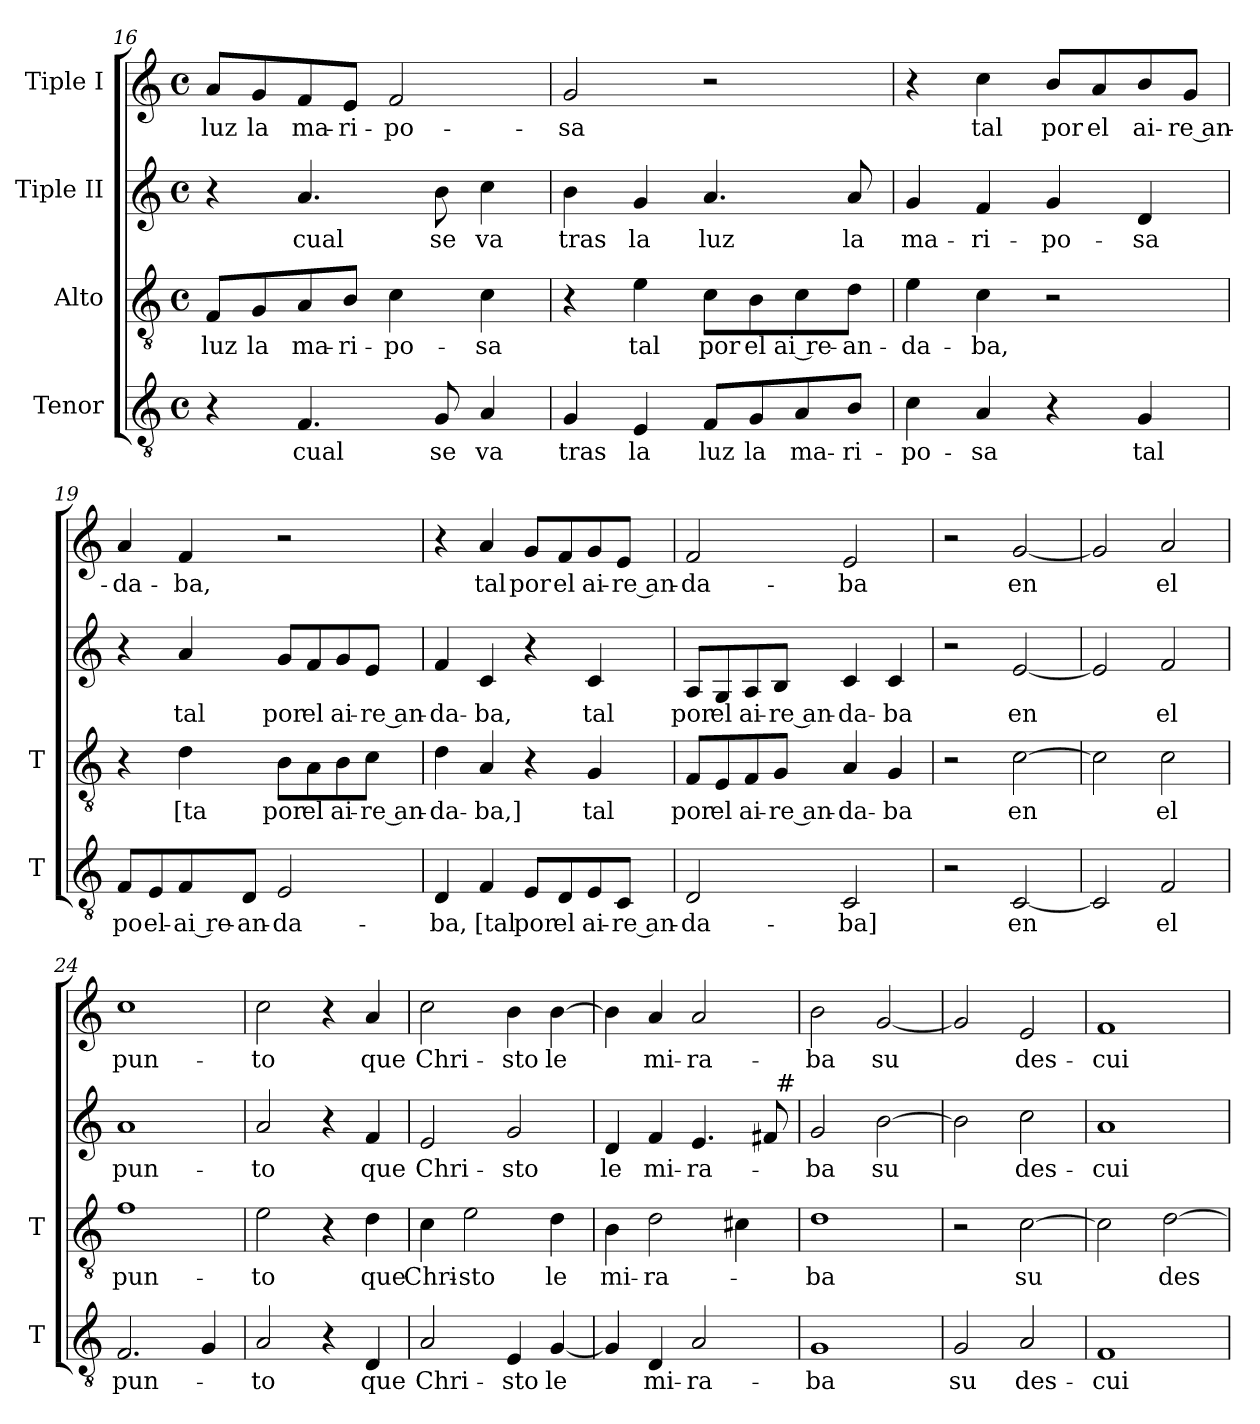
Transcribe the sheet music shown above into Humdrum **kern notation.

**kern	**text	**kern	**text	**kern	**text	**kern	**text
*part4	*part4	*part3	*part3	*part2	*part2	*part1	*part1
*staff4	*staff4	*staff3	*staff3	*staff2	*staff2	*staff1	*staff1
*I"Tenor	*	*I"Alto	*	*I"Tiple II	*	*I"Tiple I	*
*I'T	*	*I'T	*	*	*	*	*
!!LO:LB:g=z
*clefGv2	*	*clefGv2	*	*clefG2	*	*clefG2	*
*ITrd7c12	*	*ITrd7c12	*	*	*	*	*
*k[]	*	*k[]	*	*k[]	*	*k[]	*
*C:	*	*C:	*	*C:	*	*C:	*
*M4/4	*	*M4/4	*	*M4/4	*	*M4/4	*
*met(c)	*	*met(c)	*	*met(c)	*	*met(c)	*
=16	=16	=16	=16	=16	=16	=16	=16
!	!	!	!LO:LY:b	!	!	!	!LO:LY:b
4r	.	8FF/L	luz	4r	.	8a/L	luz
!	!	!	!LO:LY:b	!	!	!	!LO:LY:b
.	.	8GG/	la	.	.	8g/	la
!	!LO:LY:b	!	!LO:LY:b	!	!LO:LY:b	!	!LO:LY:b
4.FF/	cual	8AA/	ma-	4.a/	cual	8f/	ma-
!	!	!	!LO:LY:b	!	!	!	!LO:LY:b
.	.	8BB/J	-ri-	.	.	8e/J	-ri-
!	!	!	!LO:LY:b	!	!	!	!LO:LY:b
.	.	4C\	-po-	.	.	2f/	-po-
!	!LO:LY:b	!	!	!	!LO:LY:b	!	!
8GG/	se	.	.	8b\	se	.	.
!	!LO:LY:b	!	!LO:LY:b	!	!LO:LY:b	!	!
4AA/	va	4C\	-sa	4cc\	va	.	.
=17	=17	=17	=17	=17	=17	=17	=17
!	!LO:LY:b	!	!	!	!LO:LY:b	!	!LO:LY:b
4GG/	tras	4r	.	4b\	tras	2g/	-sa
!	!LO:LY:b	!	!LO:LY:b	!	!LO:LY:b	!	!
4EE/	la	4E\	tal	4g/	la	.	.
!	!LO:LY:b	!	!LO:LY:b	!	!LO:LY:b	!	!
8FF/L	luz	8C\L	por	4.a/	luz	2r	.
!	!LO:LY:b	!	!LO:LY:b	!	!	!	!
8GG/	la	8BB\	el	.	.	.	.
!	!LO:LY:b	!	!LO:LY:b	!	!	!	!
8AA/	ma-	8C\	ai re-	.	.	.	.
!	!LO:LY:b	!	!LO:LY:b	!	!LO:LY:b	!	!
8BB/J	-ri-	8D\J	-an-	8a/	la	.	.
=18	=18	=18	=18	=18	=18	=18	=18
!	!LO:LY:b	!	!LO:LY:b	!	!LO:LY:b	!	!
4C\	-po-	4E\	-da-	4g/	ma-	4r	.
!	!LO:LY:b	!	!LO:LY:b	!	!LO:LY:b	!	!LO:LY:b
4AA/	-sa	4C\	-ba,	4f/	-ri-	4cc\	tal
!	!	!	!	!	!LO:LY:b	!	!LO:LY:b
4r	.	2r	.	4g/	-po-	8b/L	por
!	!	!	!	!	!	!	!LO:LY:b
.	.	.	.	.	.	8a/	el
!	!LO:LY:b	!	!	!	!LO:LY:b	!	!LO:LY:b
4GG/	tal	.	.	4d/	-sa	8b/	ai-
!	!	!	!	!	!	!	!LO:LY:b
.	.	.	.	.	.	8g/J	-re an-
=19	=19	=19	=19	=19	=19	=19	=19
!	!LO:LY:b	!	!	!	!	!	!LO:LY:b
8FF/L	po	4r	.	4r	.	4a/	-da-
!	!LO:LY:b	!	!	!	!	!	!
8EE/	el-	.	.	.	.	.	.
!	!LO:LY:b	!	!LO:LY:b	!	!LO:LY:b	!	!LO:LY:b
8FF/	-ai re-	4D\	[ta	4a/	tal	4f/	-ba,
!	!LO:LY:b	!	!	!	!	!	!
8DD/J	-an-	.	.	.	.	.	.
!	!LO:LY:b	!	!LO:LY:b	!	!LO:LY:b	!	!
2EE/	-da-	8BB\L	por	8g/L	por	2r	.
!	!	!	!LO:LY:b	!	!LO:LY:b	!	!
.	.	8AA\	el	8f/	el	.	.
!	!	!	!LO:LY:b	!	!LO:LY:b	!	!
.	.	8BB\	ai-	8g/	ai-	.	.
!	!	!	!LO:LY:b	!	!LO:LY:b	!	!
.	.	8C\J	-re an-	8e/J	-re an-	.	.
=20	=20	=20	=20	=20	=20	=20	=20
!	!LO:LY:b	!	!LO:LY:b	!	!LO:LY:b	!	!
4DD/	-ba,	4D\	-da-	4f/	-da-	4r	.
!	!LO:LY:b	!	!LO:LY:b	!	!LO:LY:b	!	!LO:LY:b
4FF/	[tal	4AA/	-ba,]	4c/	-ba,	4a/	tal
!	!LO:LY:b	!	!	!	!	!	!LO:LY:b
8EE/L	por	4r	.	4r	.	8g/L	por
!	!LO:LY:b	!	!	!	!	!	!LO:LY:b
8DD/	el	.	.	.	.	8f/	el
!	!LO:LY:b	!	!LO:LY:b	!	!LO:LY:b	!	!LO:LY:b
8EE/	ai-	4GG/	tal	4c/	tal	8g/	ai-
!	!LO:LY:b	!	!	!	!	!	!LO:LY:b
8CC/J	-re an-	.	.	.	.	8e/J	-re an-
!!LO:PB:g=z
=21	=21	=21	=21	=21	=21	=21	=21
!	!LO:LY:b	!	!LO:LY:b	!	!LO:LY:b	!	!LO:LY:b
2DD/	-da-	8FF/L	por	8A/L	por	2f/	-da-
!	!	!	!LO:LY:b	!	!LO:LY:b	!	!
.	.	8EE/	el	8G/	el	.	.
!	!	!	!LO:LY:b	!	!LO:LY:b	!	!
.	.	8FF/	ai-	8A/	ai-	.	.
!	!	!	!LO:LY:b	!	!LO:LY:b	!	!
.	.	8GG/J	-re an-	8B/J	-re an-	.	.
!	!LO:LY:b	!	!LO:LY:b	!	!LO:LY:b	!	!LO:LY:b
2CC/	-ba]	4AA/	-da-	4c/	-da-	2e/	-ba
!	!	!	!LO:LY:b	!	!LO:LY:b	!	!
.	.	4GG/	-ba	4c/	-ba	.	.
=22	=22	=22	=22	=22	=22	=22	=22
2r	.	2r	.	2r	.	2r	.
!	!LO:LY:b	!	!LO:LY:b	!	!LO:LY:b	!	!LO:LY:b
[<2CC/	en	[>2C\	en	[<2e/	en	[<2g/	en
=23	=23	=23	=23	=23	=23	=23	=23
2CC/]	.	2C\]	.	2e/]	.	2g/]	.
!	!LO:LY:b	!	!LO:LY:b	!	!LO:LY:b	!	!LO:LY:b
2FF/	el	2C\	el	2f/	el	2a/	el
=24	=24	=24	=24	=24	=24	=24	=24
!	!LO:LY:b	!	!LO:LY:b	!	!LO:LY:b	!	!LO:LY:b
2.FF/	pun-	1F	pun-	1a	pun-	1cc	pun-
4GG/	.	.	.	.	.	.	.
=25	=25	=25	=25	=25	=25	=25	=25
!	!LO:LY:b	!	!LO:LY:b	!	!LO:LY:b	!	!LO:LY:b
2AA/	-to	2E\	-to	2a/	-to	2cc\	-to
4r	.	4r	.	4r	.	4r	.
!	!LO:LY:b	!	!LO:LY:b	!	!LO:LY:b	!	!LO:LY:b
4DD/	que	4D\	que	4f/	que	4a/	que
=26	=26	=26	=26	=26	=26	=26	=26
!	!LO:LY:b	!	!LO:LY:b	!	!LO:LY:b	!	!LO:LY:b
2AA/	Chri-	4C\	Chri-	2e/	Chri-	2cc\	Chri-
!	!	!	!LO:LY:b	!	!	!	!
.	.	2E\	-sto	.	.	.	.
!	!LO:LY:b	!	!	!	!LO:LY:b	!	!LO:LY:b
4EE/	-sto	.	.	2g/	-sto	4b\	-sto
!	!LO:LY:b	!	!LO:LY:b	!	!	!	!LO:LY:b
[<4GG/	le	4D\	le	.	.	[>4b\	le
=27	=27	=27	=27	=27	=27	=27	=27
!	!	!	!LO:LY:b	!	!LO:LY:b	!	!
*	*	*	*	*^	*	*	*
4GG/]	.	4BB\	mi-	4d/	2ryy	le	4b\]	.
!	!LO:LY:b	!	!LO:LY:b	!	!	!LO:LY:b	!	!LO:LY:b
4DD/	mi-	2D\	-ra-	4f/	.	mi-	4a/	mi-
!	!LO:LY:b	!	!	!	!	!LO:LY:b	!	!LO:LY:b
2AA/	-ra-	.	.	4.e/	4ryy	-ra-	2a/	-ra-
.	.	4C#X\	.	.	8ryy	.	.	.
.	.	.	.	8f#/	32ryy	.	.	.
!	!	!	!	!	!LO:TX:a:t=#	!	!	!
.	.	.	.	.	16.ryy	.	.	.
=28	=28	=28	=28	=28	=28	=28	=28	=28
!	!LO:LY:b	!	!LO:LY:b	!	!	!LO:LY:b	!	!LO:LY:b
*	*	*	*	*v	*v	*	*	*
1GG	-ba	1D	-ba	2g/	-ba	2b\	-ba
!	!	!	!	!	!LO:LY:b	!	!LO:LY:b
.	.	.	.	[>2b\	su	[<2g/	su
=29	=29	=29	=29	=29	=29	=29	=29
!	!LO:LY:b	!	!	!	!	!	!
2GG/	su	2r	.	2b\]	.	2g/]	.
!	!LO:LY:b	!	!LO:LY:b	!	!LO:LY:b	!	!LO:LY:b
2AA/	des-	[>2C\	su	2cc\	des-	2e/	des-
!!LO:LB:g=z
=30	=30	=30	=30	=30	=30	=30	=30
!	!LO:LY:b	!	!	!	!LO:LY:b	!	!LO:LY:b
1FF	-cui-	2C\]	.	1a	-cui-	1f	-cui-
!	!	!	!LO:LY:b	!	!	!	!
.	.	[>2D\	des-	.	.	.	.
=	=	=	=	=	=	=	=
*-	*-	*-	*-	*-	*-	*-	*-
